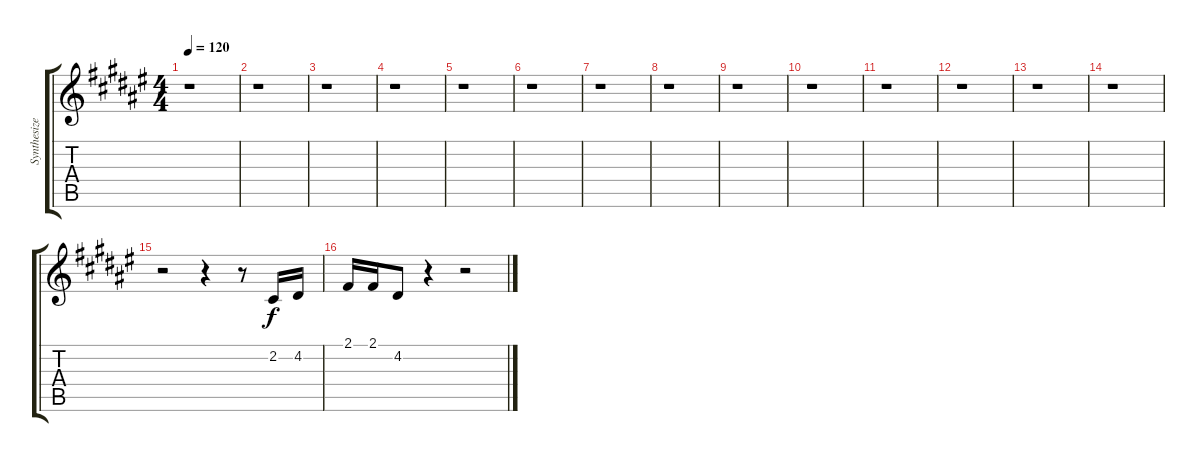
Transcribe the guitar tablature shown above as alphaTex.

\track ("Synthesizer" "Synthesize") {instrument pad1newage}
\staff {score tabs}
\tuning (E4 B3 G3 D3 A2 E2) {hide}
\ts (4 4)
\tempo 120
\clef g2
\ks f#
r.1{dy f} |
r.1 |
r.1 |
r.1 |
r.1 |
r.1 |
r.1 |
r.1 |
r.1 |
r.1 |
r.1 |
r.1 |
r.1 |
r.1 |
r.2 r.4 r.8 2.2.16 4.2.16 |
2.1.16 2.1.16 4.2.8 r.4 r.2
